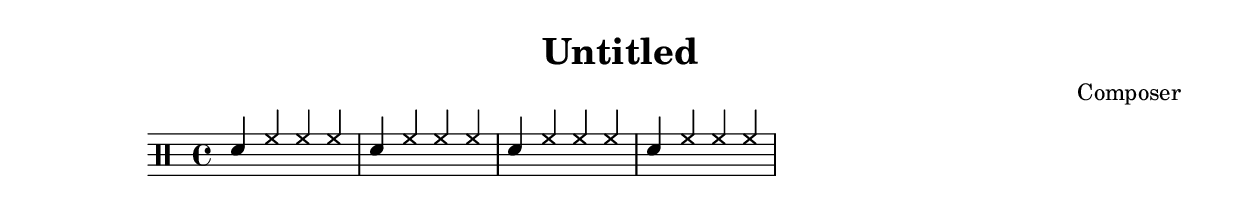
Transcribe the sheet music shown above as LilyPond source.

\header {
  title = "Untitled"
  composer = "Composer"
}

metronome = \drummode{
 sn hh hh hh
}

up = \drummode {
  crashcymbal4 hihat8 halfopenhihat hh hh hh openhihat
}
down = \drummode {
  bassdrum4 snare8 bd r bd sn4
}

\score {
%  \drums { %\new DrumStaff \drummode {
%  hihat4 hh bassdrum bd
%}

%\drums {
%  \time 2/4
%
%  \repeat percent 4{
%  sn16 sn8 sn16 sn8 sn8:32 ~
%  sn8 sn8 sn4:32 ~
%  sn4 sn8 sn16 sn16
%  sn4 r4
%  } 
%}


\new DrumStaff <<
  \repeat unfold 4 \new DrumVoice { \voiceOne \metronome }
  %\new DrumVoice { \voiceTwo \down }
>>

  \layout {}
  \midi {}
}